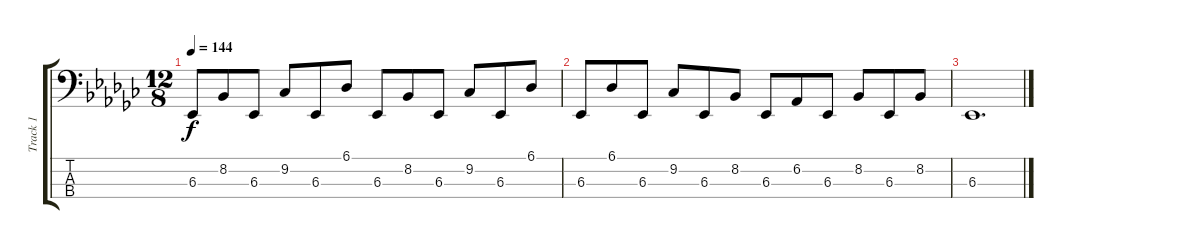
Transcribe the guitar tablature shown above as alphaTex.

\track ("Track 1" "Track 1") {instrument cello}
\staff {score tabs}
\tuning (G2 D2 A1 E1) {hide}
\ts (12 8)
\tempo 144
\clef f4
\ks gb
6.3.8{dy f} 8.2.8 6.3.8 9.2.8 6.3.8 6.1.8 6.3.8 8.2.8 6.3.8 9.2.8 6.3.8 6.1.8 |
6.3.8 6.1.8 6.3.8 9.2.8 6.3.8 8.2.8 6.3.8 6.2.8 6.3.8 8.2.8 6.3.8 8.2.8 |
6.3.1{d}
